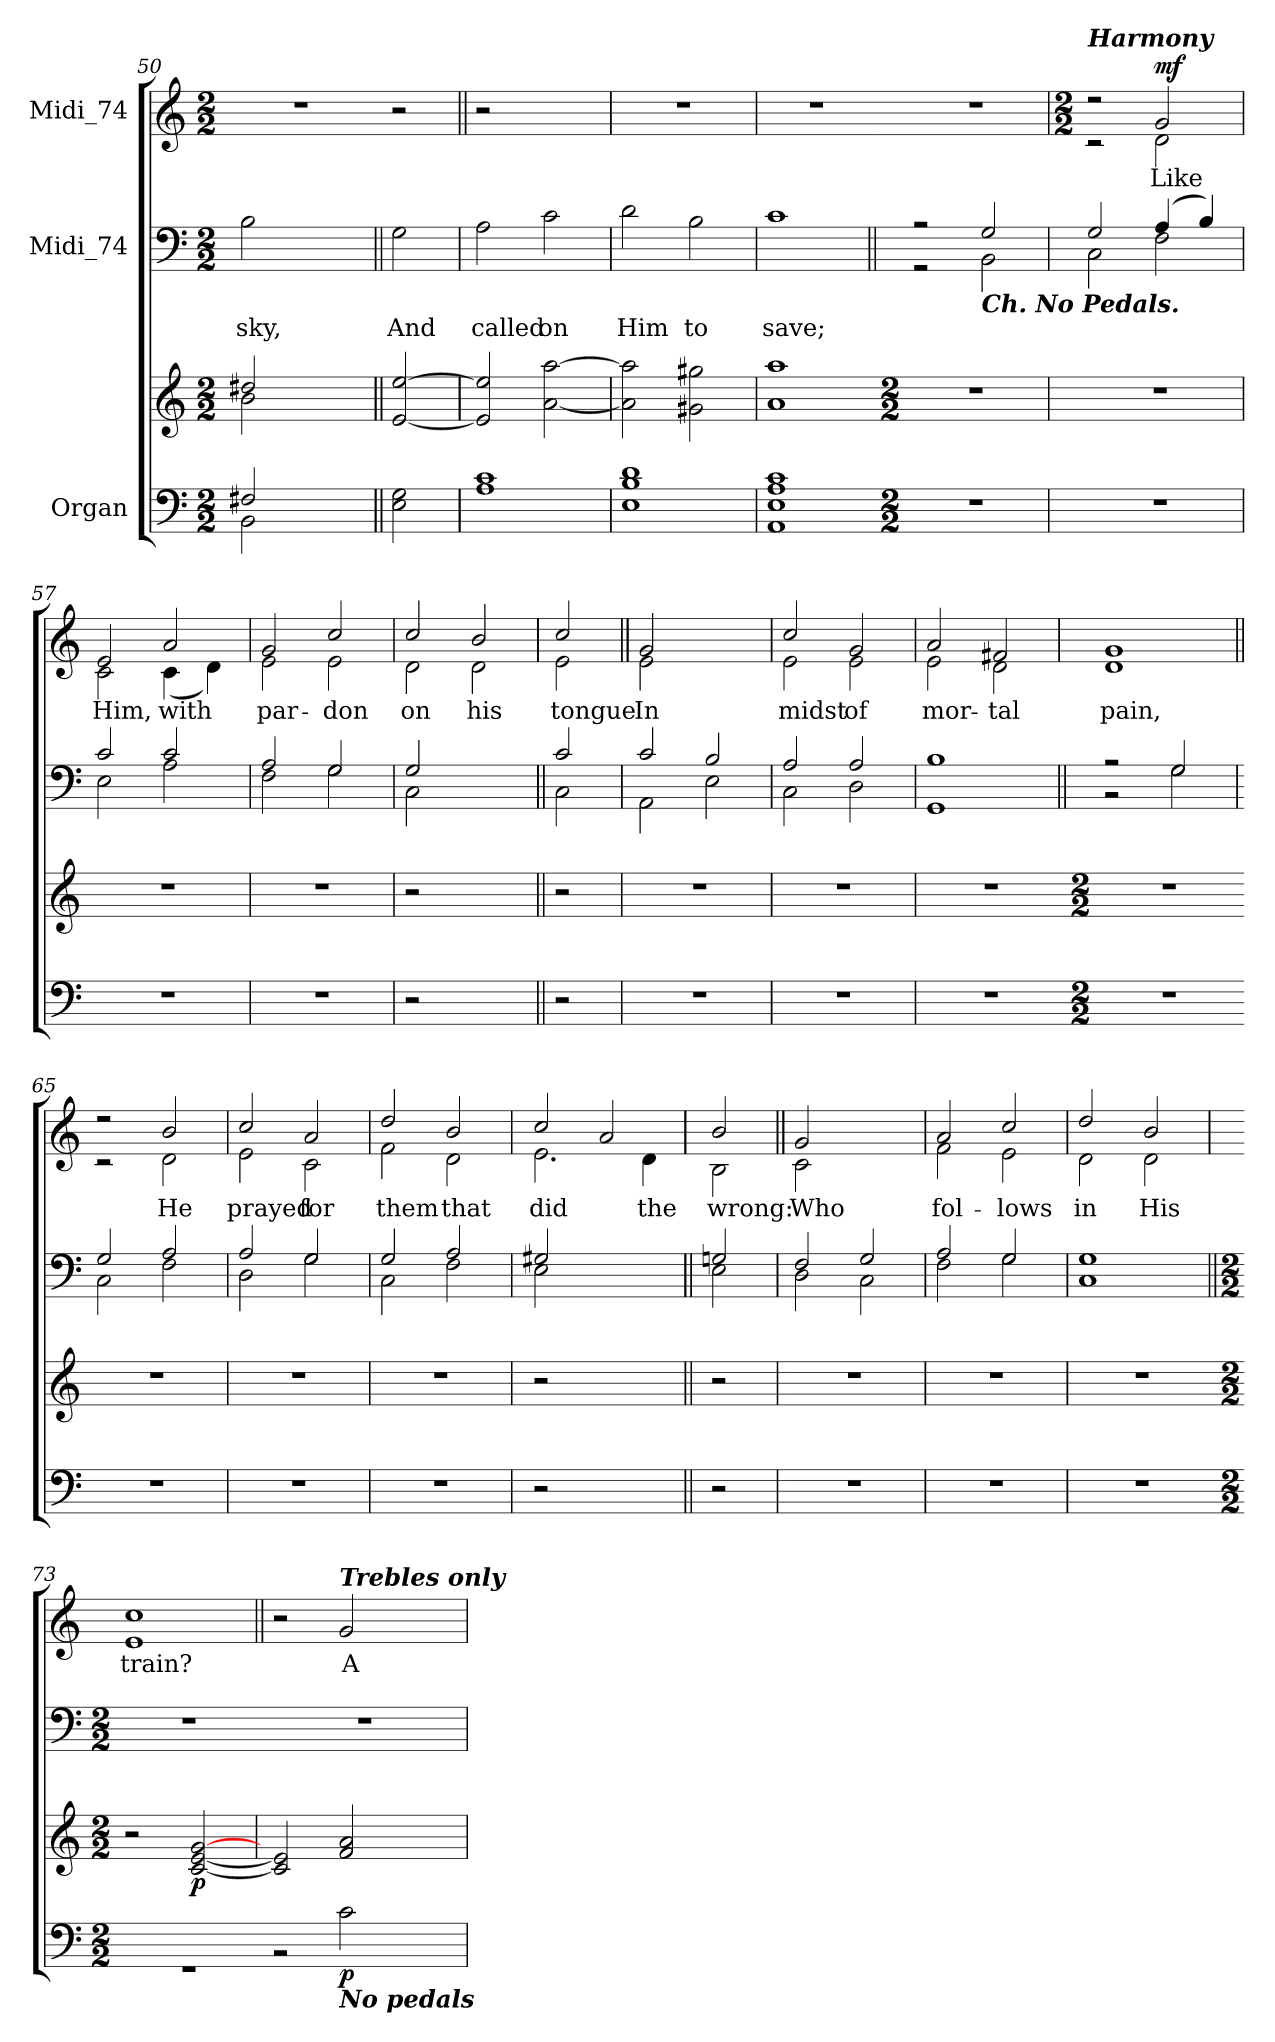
**kern	**kern	**dynam	**kern	**text	**kern	**text	**dynam
*part3	*part3	*part3	*part2	*part2	*part1	*part1	*part1
*staff4	*staff3	*staff3/4	*staff2	*staff2	*staff1	*staff1	*staff1
*I"Organ	*	*	*I"Midi_74	*	*I"Midi_74	*	*
*clefF4	*clefG2	*	*clefF4	*	*clefG2	*	*
*k[]	*k[]	*	*k[]	*	*k[]	*	*
*C:	*C:	*	*C:	*	*C:	*	*
*M2/2	*M2/2	*	*M2/2	*	*M2/2	*	*
=50	=50	=50	=50	=50	=50	=50	=50
*^	*^	*	*	*	*	*	*
!	!	!	!	!	!	!LO:LY:b	!	!	!
2F#X/	2BB\	2dd#X/	2b\	.	2B	sky,	1r	.	.
2ryy	2ryy	2ryy	2ryy	.	2ryy	.	.	.	.
=51||	=51||	=51||	=51||	=51	=51||	=51	=51	=51	=51
!	!	!	!	!	!	!LO:LY:b	!	!	!
2ryy	2E\ 2G\	[2e/ [2ee/	2ryy	.	2G	And	2r	.	.
=52	=52	=52	=52	=52||	=52	=52||	=52||	=52||	=52||
!	!	!	!	!	!	!LO:LY:b	!	!	!
1ryy	1A\ 1c\	2e/] 2ee/]	2ryy	.	2A	called	2r	.	.
!	!	!	!	!	!	!LO:LY:b	!	!	!
.	.	2ryy	[2a\ [2aa\	.	2c	on	2ryy	.	.
=53	=53	=53	=53	=53	=53	=53	=53	=53	=53
!	!	!	!	!	!	!LO:LY:b	!	!	!
1ryy	1E\ 1B\ 1d\	1ryy	2a\] 2aa\]	.	2d	Him	1r	.	.
!	!	!	!	!	!	!LO:LY:b	!	!	!
.	.	.	2g#X\ 2gg#X\	.	2B	to	.	.	.
=54	=54	=54	=54	=54	=54	=54	=54	=54	=54
!	!	!	!	!	!	!LO:LY:b	!	!	!
1ryy	1AA\ 1E\ 1A\ 1c\	1ryy	1a\ 1aa\	.	1c	save;	1r	.	.
*v	*v	*	*	*	*	*	*	*	*
*	*v	*v	*	*	*	*	*	*
!!LO:LB:g=z
=55||	=55||	=55	=55||	=55	=55	=55	=55
*M2/2	*M2/2	*	*	*	*	*	*
*	*	*	*^	*	*	*	*
1r	1r	.	2r	2r	.	1r	.	.
!	!	!	!LO:TX:b:Bi:t=Ch. No Pedals.	!	!	!	!	!
.	.	.	2G/	2BB\	.	.	.	.
!!LO:LB:g=z
=56	=56	=56	=56	=56	=56	=56	=56	=56
*	*	*	*	*	*	*k[]	*	*
*	*	*	*	*	*	*C:	*	*
*	*	*	*	*	*	*M2/2	*	*
*	*	*	*	*	*	*^	*	*
!	!	!	!	!	!	!LO:TX:a:Bi:t=Harmony	!	!	!
1r	1r	.	2G/	2C\	.	2r	2r	.	.
!	!	!	!	!	!	!	!	!LO:LY:b	!LO:DY:b
.	.	.	(>4A/	2F\	.	2g/	2d\	Like	mf
.	.	.	4B/)	.	.	.	.	.	.
=57	=57	=57	=57	=57	=57	=57	=57	=57	=57
!	!	!	!	!	!	!	!	!LO:LY:b	!
1r	1r	.	2c/	2E\	.	2e/	2c\	Him,	.
!	!	!	!	!	!	!	!	!LO:LY:b	!
.	.	.	2c/	2A\	.	2a/	(<4c\	with	.
.	.	.	.	.	.	.	4d\)	.	.
=58	=58	=58	=58	=58	=58	=58	=58	=58	=58
!	!	!	!	!	!	!	!	!LO:LY:b	!
1r	1r	.	2A/	2F\	.	2g/	2e\	par-	.
!	!	!	!	!	!	!	!	!LO:LY:b	!
.	.	.	2G/	2G\	.	2cc/	2e\	-don	.
=59	=59	=59	=59	=59	=59	=59	=59	=59	=59
!	!	!	!	!	!	!	!	!LO:LY:b	!
2r	2r	.	2G/	2C\	.	2cc/	2d\	on	.
!	!	!	!	!	!	!	!	!LO:LY:b	!
2ryy	2ryy	.	2ryy	2ryy	.	2b/	2d\	his	.
=60||	=60||	=60	=60||	=60||	=60	=60	=60	=60	=60
!	!	!	!	!	!	!	!	!LO:LY:b	!
2r	2r	.	2c/	2C\	.	2cc/	2e\	tongue	.
=61	=61	=61||	=61	=61	=61||	=61||	=61||	=61||	=61||
!	!	!	!	!	!	!	!	!LO:LY:b	!
1r	1r	.	2c/	2AA\	.	2g/	2e\	In	.
.	.	.	2B/	2E\	.	2ryy	2ryy	.	.
=62	=62	=62	=62	=62	=62	=62	=62	=62	=62
!	!	!	!	!	!	!	!	!LO:LY:b	!
1r	1r	.	2A/	2C\	.	2cc/	2e\	midst	.
!	!	!	!	!	!	!	!	!LO:LY:b	!
.	.	.	2A/	2D\	.	2g/	2e\	of	.
=63	=63	=63	=63	=63	=63	=63	=63	=63	=63
!	!	!	!	!	!	!	!	!LO:LY:b	!
1r	1r	.	1B/	1GG\	.	2a/	2e\	mor-	.
!	!	!	!	!	!	!	!	!LO:LY:b	!
.	.	.	.	.	.	2f#X/	2d\	-tal	.
!!LO:LB:g=z	!!
=64	=64	=64	=64||	=64||	=64	=64	=64	=64	=64
*M2/2	*M2/2	*	*	*	*	*	*	*	*
!	!	!	!	!	!	!	!	!LO:LY:b	!
1r	1r	.	2r	2r	.	1g/	1d\	pain,	.
.	.	.	2G/	2G\	.	.	.	.	.
!!LO:LB:g=z	!!
=65	=65	=65||	=65	=65	=65||	=65||	=65||	=65||	=65||
1r	1r	.	2G/	2C\	.	2r	2r	.	.
!	!	!	!	!	!	!	!	!LO:LY:b	!
.	.	.	2A/	2F\	.	2b/	2d\	He	.
=66	=66	=66	=66	=66	=66	=66	=66	=66	=66
!	!	!	!	!	!	!	!	!LO:LY:b	!
1r	1r	.	2A/	2D\	.	2cc/	2e\	prayed	.
!	!	!	!	!	!	!	!	!LO:LY:b	!
.	.	.	2G/	2G\	.	2a/	2c\	for	.
=67	=67	=67	=67	=67	=67	=67	=67	=67	=67
!	!	!	!	!	!	!	!	!LO:LY:b	!
1r	1r	.	2G/	2C\	.	2dd/	2f\	them	.
!	!	!	!	!	!	!	!	!LO:LY:b	!
.	.	.	2A/	2F\	.	2b/	2d\	that	.
=68	=68	=68	=68	=68	=68	=68	=68	=68	=68
!	!	!	!	!	!	!	!	!LO:LY:b	!
2r	2r	.	2G#X/	2E\	.	2cc/	2.e\	did	.
2ryy	2ryy	.	2ryy	2ryy	.	2a/	.	.	.
!	!	!	!	!	!	!	!	!LO:LY:b	!
.	.	.	.	.	.	.	4d\	the	.
=69||	=69||	=69	=69||	=69||	=69	=69	=69	=69	=69
!	!	!	!	!	!	!	!	!LO:LY:b	!
2r	2r	.	2Gn/	2E\	.	2b/	2B\	wrong:	.
=70	=70	=70||	=70	=70	=70||	=70||	=70||	=70||	=70||
!	!	!	!	!	!	!	!	!LO:LY:b	!
1r	1r	.	2F/	2D\	.	2g/	2c\	Who	.
.	.	.	2G/	2C\	.	2ryy	2ryy	.	.
=71	=71	=71	=71	=71	=71	=71	=71	=71	=71
!	!	!	!	!	!	!	!	!LO:LY:b	!
1r	1r	.	2A/	2F\	.	2a/	2f\	fol-	.
!	!	!	!	!	!	!	!	!LO:LY:b	!
.	.	.	2G/	2G\	.	2cc/	2e\	-lows	.
=72	=72	=72	=72	=72	=72	=72	=72	=72	=72
!	!	!	!	!	!	!	!	!LO:LY:b	!
1r	1r	.	1G/	1C\	.	2dd/	2d\	in	.
!	!	!	!	!	!	!	!	!LO:LY:b	!
.	.	.	.	.	.	2b/	2d\	His	.
*	*	*	*v	*v	*	*	*	*	*
!!LO:LB:g=z	!!
=73	=73	=73	=73||	=73	=73	=73	=73	=73
*k[]	*k[]	*	*	*	*	*	*	*
*C:	*C:	*	*	*	*	*	*	*
*M2/2	*M2/2	*	*M2/2	*	*	*	*	*
*^	*	*	*	*	*	*	*	*
!	!	!	!	!	!	!	!	!LO:LY:b	!
1ryy	1r	2r	.	1r	.	1cc/	1e\	train?	.
!	!	!	!LO:DY:b	!	!	!	!	!	!
.	.	[2c [2e [2g	p	.	.	.	.	.	.
*	*	*	*	*	*	*v	*v	*	*
!!LO:LB:g=z
=74	=74	=74	=74||	=74	=74||	=74||	=74||	=74||
1ryy	2r	2c] 2e]	.	1r	.	2r	.	.
!	!	!	!	!	!	!LO:TX:a:Bi:t=Trebles only	!	!
!	!LO:TX:b:Bi:t=No pedals	!	!	!	!	!	!	!
!	!	!	!LO:DY:b=2	!	!	!	!LO:LY:b	!
.	2c\	2f 2a	p	.	.	2g	A	.
*v	*v	*	*	*	*	*	*	*
=	=	=	=	=	=	=	=
*-	*-	*-	*-	*-	*-	*-	*-
